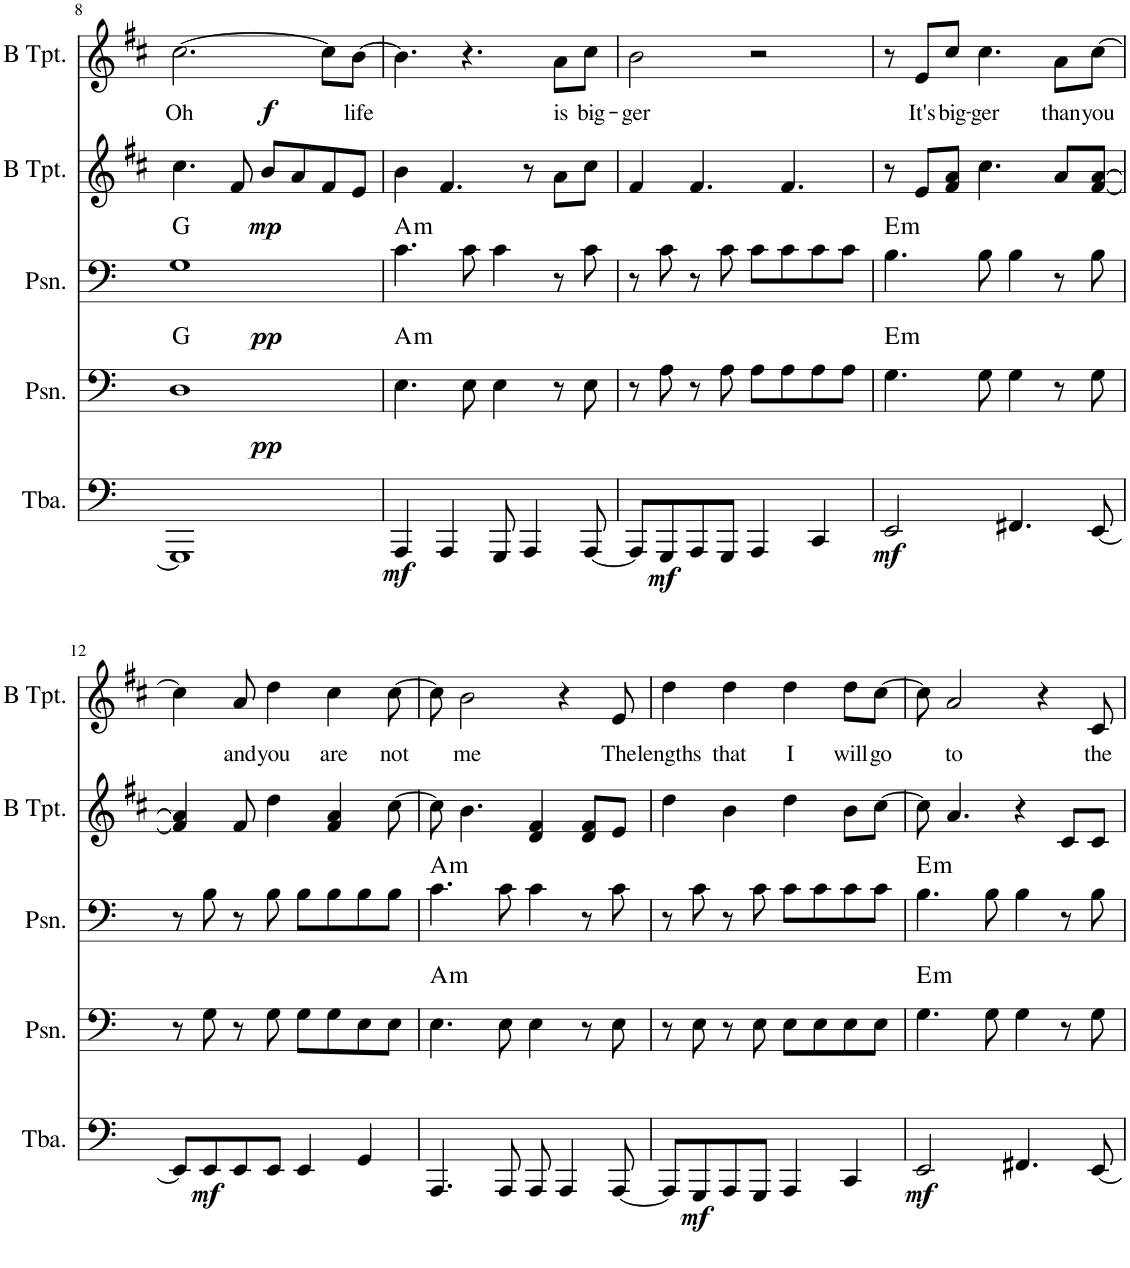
**kern	**dynam	**kern	**dynam	**kern	**dynam	**harte	**kern	**dynam	**kern	**text	**dynam
*part5	*part5	*part4	*part4	*part3	*part3	*part3	*part2	*part2	*part1	*part1	*part1
*staff5	*staff5	*staff4	*staff4	*staff3	*staff3	*	*staff2	*staff2	*staff1	*staff1	*staff1
*I"Tuba	*	*I"Posaune	*	*I"Posaune	*	*	*I"Trompete in B	*	*I"Trompete in B	*	*
*I'Tba.	*	*I'Psn.	*	*I'Psn.	*	*	*	*	*	*	*
!!LO:PB:g=z
*clefF4	*	*clefF4	*	*clefF4	*	*	*clefG2	*	*clefG2	*	*
*	*	*	*	*	*	*	*Trd1c2	*	*Trd1c2	*	*
*k[]	*	*k[]	*	*k[]	*	*	*k[f#c#]	*	*k[f#c#]	*	*
*M4/4	*	*M4/4	*	*M4/4	*	*	*M4/4	*	*M4/4	*	*
=8	=8	=8	=8	=8	=8	=8	=8	=8	=8	=8	=8
!	!	!	!	!	!	!	!	!	!	!LO:LY:b	!
*	*	*^	*	*^	*	*	*	*	*^	*	*
1GGG]	.	1D	2ryy	.	1G	2ryy	.	G:maj	4.cc#\	.	[2.cc#\	2ryy	Oh	.
.	.	.	.	.	.	.	.	.	8f#/	.	.	.	.	.
!	!	!	!	!LO:DY:b	!	!	!LO:DY:b	!	!	!LO:DY:b	!	!	!	!LO:DY:b
.	.	.	2ryy	pp	.	2ryy	pp	.	8b/L	mp	.	2ryy	.	f
.	.	.	.	.	.	.	.	.	8a/	.	.	.	.	.
.	.	.	.	.	.	.	.	.	8f#/	.	8cc#\L]	.	.	.
!	!	!	!	!	!	!	!	!	!	!	!	!	!LO:LY:b	!
.	.	.	.	.	.	.	.	.	8e/J	.	[8b\J	.	life	.
=9	=9	=9	=9	=9	=9	=9	=9	=9	=9	=9	=9	=9	=9	=9
!	!LO:DY:b	!	!	!	!	!	!	!LO:H:kt=m	!	!	!	!	!	!
*	*	*v	*v	*	*	*	*	*	*	*	*v	*v	*	*
*	*	*	*	*v	*v	*	*	*	*	*	*	*
4AAA/	mf	4.E\	.	4.c\	.	A:min	4b\	.	4.b\]	.	.
4AAA/	.	.	.	.	.	.	4.f#/	.	.	.	.
.	.	8E\	.	8c\	.	.	.	.	4.r	.	.
8GGG/	.	4E\	.	4c\	.	.	.	.	.	.	.
4AAA/	.	.	.	.	.	.	8r	.	.	.	.
!	!	!	!	!	!	!	!	!	!	!LO:LY:b	!
.	.	8r	.	8r	.	.	8a\L	.	8a\L	is	.
!	!	!	!	!	!	!	!	!	!	!LO:LY:b	!
[8AAA/	.	8E\	.	8c\	.	.	8cc#\J	.	8cc#\J	big-	.
=10	=10	=10	=10	=10	=10	=10	=10	=10	=10	=10	=10
!	!	!	!	!	!	!	!	!	!	!LO:LY:b	!
8AAA/L]	.	8r	.	8r	.	.	4f#/	.	2b\	-ger	.
!	!LO:DY:b	!	!	!	!	!	!	!	!	!	!
8GGG/	mf	8A\	.	8c\	.	.	.	.	.	.	.
8AAA/	.	8r	.	8r	.	.	4.f#/	.	.	.	.
8GGG/J	.	8A\	.	8c\	.	.	.	.	.	.	.
4AAA/	.	8A\L	.	8c\L	.	.	.	.	2r	.	.
.	.	8A\	.	8c\	.	.	4.f#/	.	.	.	.
4CC/	.	8A\	.	8c\	.	.	.	.	.	.	.
.	.	8A\J	.	8c\J	.	.	.	.	.	.	.
=11	=11	=11	=11	=11	=11	=11	=11	=11	=11	=11	=11
!	!LO:DY:b	!	!	!	!	!LO:H:kt=m	!	!	!	!	!
2EE/	mf	4.G\	.	4.B\	.	E:min	8r	.	8r	.	.
!	!	!	!	!	!	!	!	!	!	!LO:LY:b	!
.	.	.	.	.	.	.	8e/L	.	8e/L	It's	.
!	!	!	!	!	!	!	!	!	!	!LO:LY:b	!
.	.	.	.	.	.	.	8f#/ 8a/J	.	8cc#/J	big-	.
!	!	!	!	!	!	!	!	!	!	!LO:LY:b	!
.	.	8G\	.	8B\	.	.	4.cc#\	.	4.cc#\	-ger	.
4.FF#X/	.	4G\	.	4B\	.	.	.	.	.	.	.
!	!	!	!	!	!	!	!	!	!	!LO:LY:b	!
.	.	8r	.	8r	.	.	8a/L	.	8a\L	than	.
!	!	!	!	!	!	!	!	!	!	!LO:LY:b	!
[8EE/	.	8G\	.	8B\	.	.	[8f#/ [8a/J	.	[8cc#\J	you	.
!!LO:LB:g=z
=12	=12	=12	=12	=12	=12	=12	=12	=12	=12	=12	=12
8EE/L]	.	8r	.	8r	.	.	4f#/] 4a/]	.	4cc#\]	.	.
!	!LO:DY:b	!	!	!	!	!	!	!	!	!	!
8EE/	mf	8G\	.	8B\	.	.	.	.	.	.	.
!	!	!	!	!	!	!	!	!	!	!LO:LY:b	!
8EE/	.	8r	.	8r	.	.	8f#/	.	8a/	and	.
!	!	!	!	!	!	!	!	!	!	!LO:LY:b	!
8EE/J	.	8G\	.	8B\	.	.	4dd\	.	4dd\	you	.
4EE/	.	8G\L	.	8B\L	.	.	.	.	.	.	.
!	!	!	!	!	!	!	!	!	!	!LO:LY:b	!
.	.	8G\	.	8B\	.	.	4f#/ 4a/	.	4cc#\	are	.
4GG/	.	8E\	.	8B\	.	.	.	.	.	.	.
!	!	!	!	!	!	!	!	!	!	!LO:LY:b	!
.	.	8E\J	.	8B\J	.	.	[8cc#\	.	[8cc#\	not	.
=13	=13	=13	=13	=13	=13	=13	=13	=13	=13	=13	=13
!	!	!	!	!	!	!LO:H:kt=m	!	!	!	!	!
4.AAA/	.	4.E\	.	4.c\	.	A:min	8cc#\]	.	8cc#\]	.	.
!	!	!	!	!	!	!	!	!	!	!LO:LY:b	!
.	.	.	.	.	.	.	4.b\	.	2b\	me	.
8AAA/	.	8E\	.	8c\	.	.	.	.	.	.	.
8AAA/	.	4E\	.	4c\	.	.	4d/ 4f#/	.	.	.	.
4AAA/	.	.	.	.	.	.	.	.	4r	.	.
.	.	8r	.	8r	.	.	8d/ 8f#/L	.	.	.	.
!	!	!	!	!	!	!	!	!	!	!LO:LY:b	!
[8AAA/	.	8E\	.	8c\	.	.	8e/J	.	8e/	The	.
=14	=14	=14	=14	=14	=14	=14	=14	=14	=14	=14	=14
!	!	!	!	!	!	!	!	!	!	!LO:LY:b	!
8AAA/L]	.	8r	.	8r	.	.	4dd\	.	4dd\	lengths	.
!	!LO:DY:b	!	!	!	!	!	!	!	!	!	!
8GGG/	mf	8E\	.	8c\	.	.	.	.	.	.	.
!	!	!	!	!	!	!	!	!	!	!LO:LY:b	!
8AAA/	.	8r	.	8r	.	.	4b\	.	4dd\	that	.
8GGG/J	.	8E\	.	8c\	.	.	.	.	.	.	.
!	!	!	!	!	!	!	!	!	!	!LO:LY:b	!
4AAA/	.	8E\L	.	8c\L	.	.	4dd\	.	4dd\	I	.
.	.	8E\	.	8c\	.	.	.	.	.	.	.
!	!	!	!	!	!	!	!	!	!	!LO:LY:b	!
4CC/	.	8E\	.	8c\	.	.	8b\L	.	8dd\L	will	.
!	!	!	!	!	!	!	!	!	!	!LO:LY:b	!
.	.	8E\J	.	8c\J	.	.	[8cc#\J	.	[8cc#\J	go	.
=15	=15	=15	=15	=15	=15	=15	=15	=15	=15	=15	=15
!	!LO:DY:b	!	!	!	!	!LO:H:kt=m	!	!	!	!	!
2EE/	mf	4.G\	.	4.B\	.	E:min	8cc#\]	.	8cc#\]	.	.
!	!	!	!	!	!	!	!	!	!	!LO:LY:b	!
.	.	.	.	.	.	.	4.a/	.	2a/	to	.
.	.	8G\	.	8B\	.	.	.	.	.	.	.
4.FF#X/	.	4G\	.	4B\	.	.	4r	.	.	.	.
.	.	.	.	.	.	.	.	.	4r	.	.
.	.	8r	.	8r	.	.	8c#/L	.	.	.	.
!	!	!	!	!	!	!	!	!	!	!LO:LY:b	!
[8EE/	.	8G\	.	8B\	.	.	8c#/J	.	8c#/	the	.
=	=	=	=	=	=	=	=	=	=	=	=
*-	*-	*-	*-	*-	*-	*-	*-	*-	*-	*-	*-
